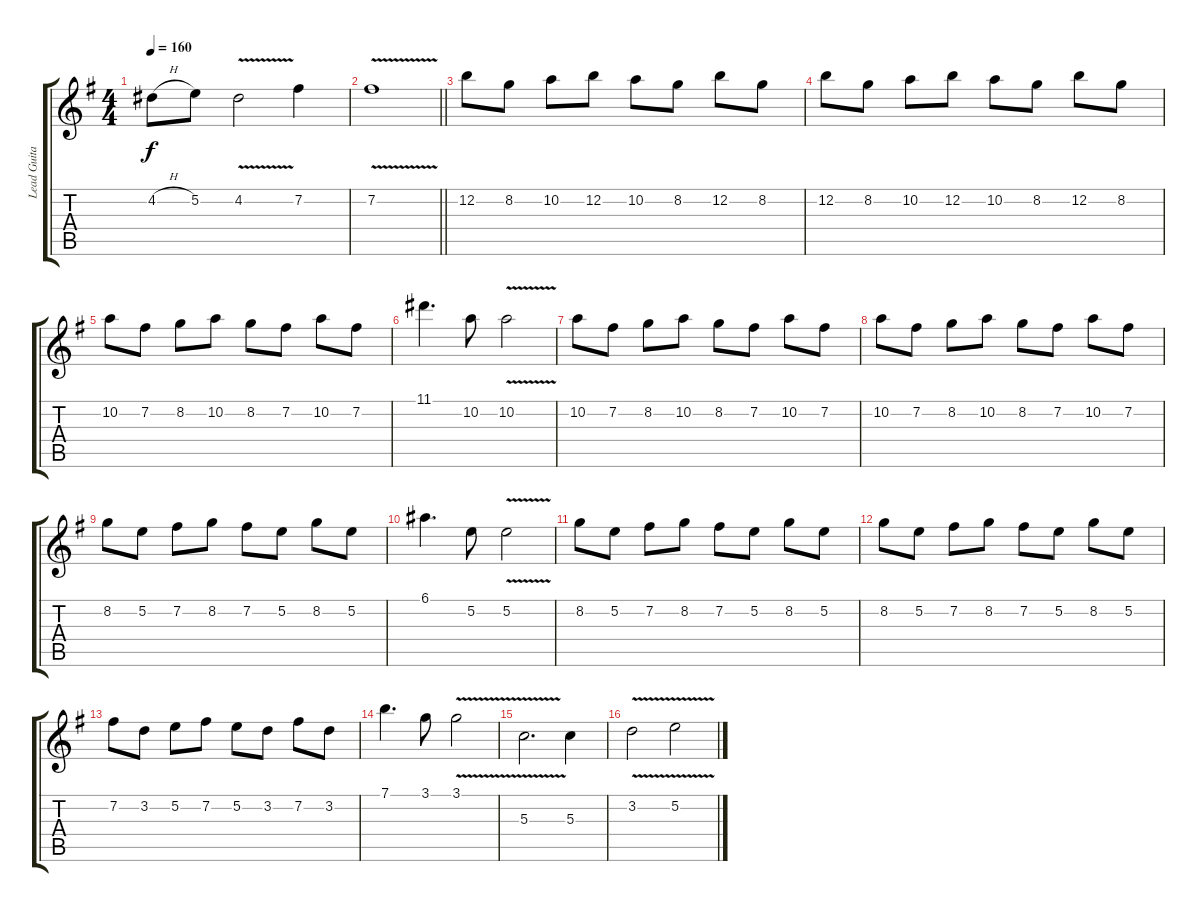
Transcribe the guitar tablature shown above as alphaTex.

\track ("Lead Guitar 1: Henrik Juhano" "Lead Guita") {instrument overdrivenguitar}
\staff {score tabs}
\tuning (E4 B3 G3 D3 A2 E2) {hide}
\ts (4 4)
\tempo 160
\clef g2
\ks eminor
4.2{h}.8{dy f} 5.2.8 4.2{v}.2 7.2.4 |
\barLineRight lightlight
7.2{v}.1 |
12.2.8 8.2.8 10.2.8 12.2.8 10.2.8 8.2.8 12.2.8 8.2.8 |
12.2.8 8.2.8 10.2.8 12.2.8 10.2.8 8.2.8 12.2.8 8.2.8 |
10.2.8 7.2.8 8.2.8 10.2.8 8.2.8 7.2.8 10.2.8 7.2.8 |
11.1.4{d} 10.2.8 10.2{v}.2 |
10.2.8 7.2.8 8.2.8 10.2.8 8.2.8 7.2.8 10.2.8 7.2.8 |
10.2.8 7.2.8 8.2.8 10.2.8 8.2.8 7.2.8 10.2.8 7.2.8 |
8.2.8 5.2.8 7.2.8 8.2.8 7.2.8 5.2.8 8.2.8 5.2.8 |
6.1.4{d} 5.2.8 5.2{v}.2 |
8.2.8 5.2.8 7.2.8 8.2.8 7.2.8 5.2.8 8.2.8 5.2.8 |
8.2.8 5.2.8 7.2.8 8.2.8 7.2.8 5.2.8 8.2.8 5.2.8 |
7.2.8 3.2.8 5.2.8 7.2.8 5.2.8 3.2.8 7.2.8 3.2.8 |
7.1.4{d} 3.1.8 3.1{v}.2 |
5.3{v}.2{d} 5.3.4 |
3.2{v}.2 5.2{v}.2
